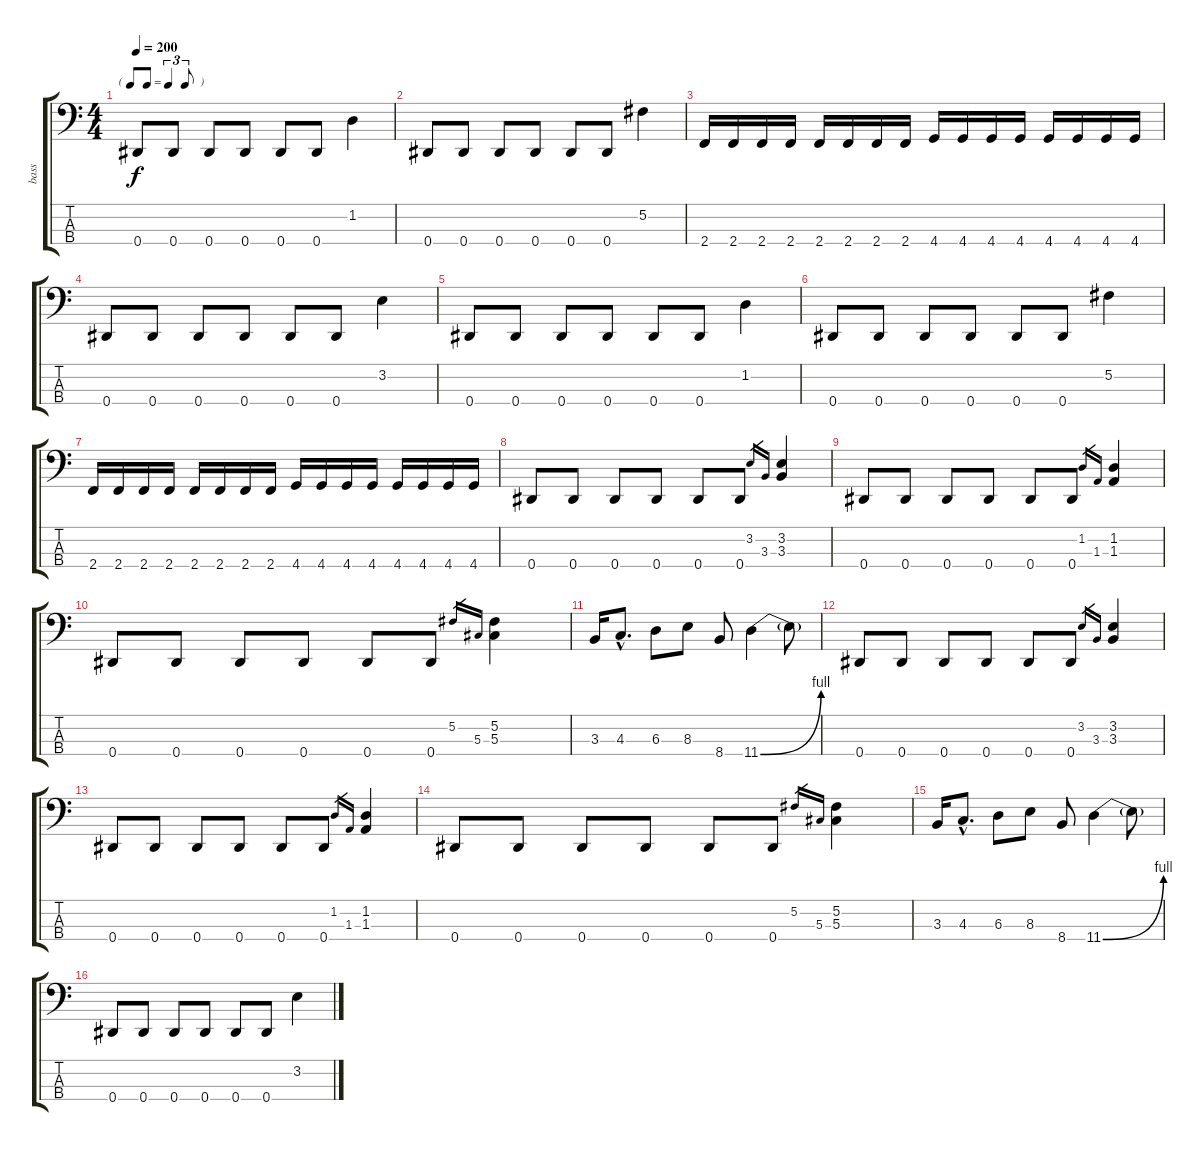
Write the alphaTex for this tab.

\track ("bass" "bass") {instrument slapbass1}
\staff {score tabs}
\tuning (Gb2 Db2 Ab1 Eb1) {hide}
\ts (4 4)
\tf triplet8th
\tempo 200
\clef f4
\ks c
0.4.8{dy f} 0.4.8 0.4.8 0.4.8 0.4.8 0.4.8 1.2.4 |
0.4.8 0.4.8 0.4.8 0.4.8 0.4.8 0.4.8 5.2.4 |
2.4.16 2.4.16 2.4.16 2.4.16 2.4.16 2.4.16 2.4.16 2.4.16 4.4.16 4.4.16 4.4.16 4.4.16 4.4.16 4.4.16 4.4.16 4.4.16 |
0.4.8 0.4.8 0.4.8 0.4.8 0.4.8 0.4.8 3.2.4 |
0.4.8 0.4.8 0.4.8 0.4.8 0.4.8 0.4.8 1.2.4 |
0.4.8 0.4.8 0.4.8 0.4.8 0.4.8 0.4.8 5.2.4 |
2.4.16 2.4.16 2.4.16 2.4.16 2.4.16 2.4.16 2.4.16 2.4.16 4.4.16 4.4.16 4.4.16 4.4.16 4.4.16 4.4.16 4.4.16 4.4.16 |
0.4.8 0.4.8 0.4.8 0.4.8 0.4.8 0.4.8 3.2.16{gr} 3.3.16{gr} (3.2 3.3).4 |
0.4.8 0.4.8 0.4.8 0.4.8 0.4.8 0.4.8 1.2.16{gr} 1.3.16{gr} (1.2 1.3).4 |
0.4.8 0.4.8 0.4.8 0.4.8 0.4.8 0.4.8 5.2.16{gr} 5.3.16{gr} (5.2 5.3).4 |
3.3.16 4.3{hac}.8{d} 6.3.8 8.3.8 8.4.8 11.4{be (bend 0 0 60 4)}.4 11.4{t}.8 |
0.4.8 0.4.8 0.4.8 0.4.8 0.4.8 0.4.8 3.2.16{gr} 3.3.16{gr} (3.2 3.3).4 |
0.4.8 0.4.8 0.4.8 0.4.8 0.4.8 0.4.8 1.2.16{gr} 1.3.16{gr} (1.2 1.3).4 |
0.4.8 0.4.8 0.4.8 0.4.8 0.4.8 0.4.8 5.2.16{gr} 5.3.16{gr} (5.2 5.3).4 |
3.3.16 4.3{hac}.8{d} 6.3.8 8.3.8 8.4.8 11.4{be (bend 0 0 60 4)}.4 11.4{t}.8 |
0.4.8 0.4.8 0.4.8 0.4.8 0.4.8 0.4.8 3.2.4
